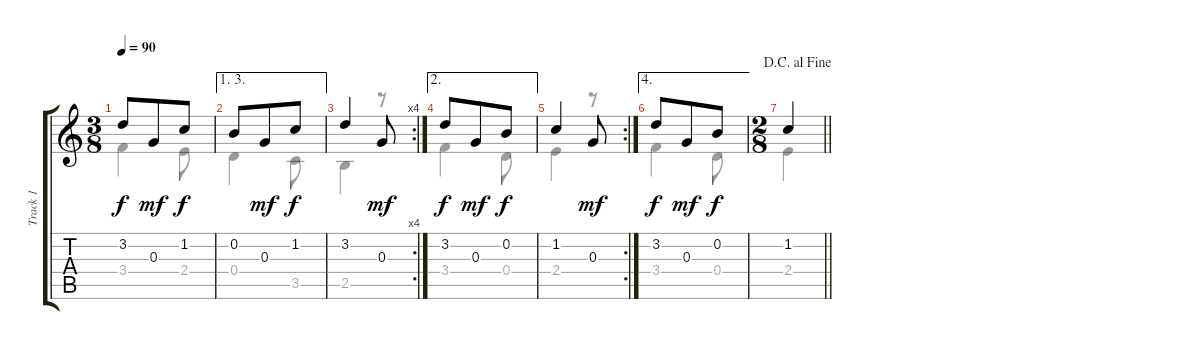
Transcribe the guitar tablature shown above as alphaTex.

\track ("Track 1" "Track 1") {instrument acousticguitarsteel}
\staff {score tabs}
\tuning (E4 B3 G3 D3 A2 E2) {hide}
\voice
\ts (3 8)
\tempo 90
\clef g2
\ks c
3.2.8{dy f} 0.3.8{dy mf} 1.2.8{dy f} |
\ae (1 3)
0.2.8 0.3.8{dy mf} 1.2.8{dy f} |
\rc 4
3.2.4 0.3.8{dy mf} |
\ae 2
3.2.8{dy f} 0.3.8{dy mf} 0.2.8{dy f} |
\rc 2
1.2.4 0.3.8{dy mf volume 8} |
\ae 4
3.2.8{dy f} 0.3.8{dy mf} 0.2.8{dy f} |
\ts (2 8)
\jump dacapoalfine
\barLineRight lightlight
1.2.4
\voice
\clef g2
\ottava regular
\simile none
\ks c
3.4.4{dy f} 2.4.8 |
0.4.4 3.5.8 |
2.5.4 r.8 |
3.4.4 0.4.8 |
2.4.4 r.8 |
3.4.4 0.4.8 |
\barLineRight lightlight
2.4.4
